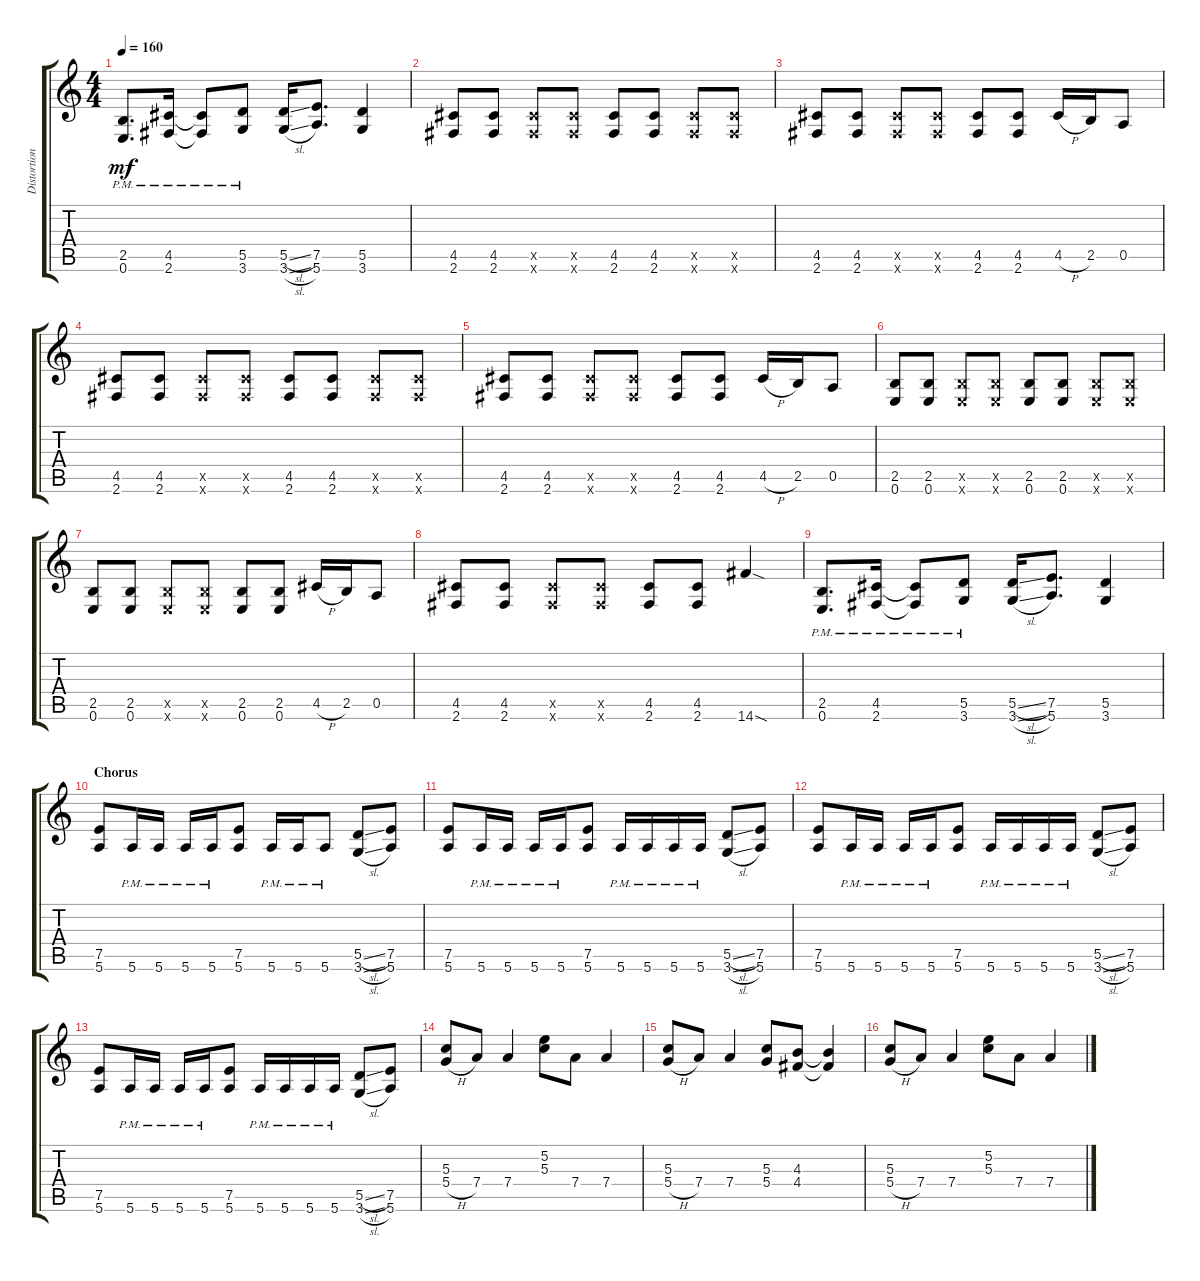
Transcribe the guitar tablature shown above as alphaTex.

\track ("Distortion Guitar" "Distortion") {instrument distortionguitar}
\staff {score tabs}
\tuning (E4 B3 G3 D3 A2 E2) {hide}
\ts (4 4)
\tempo 160
\clef g2
\ks c
(2.5{pm} 0.6{pm}).8{d dy mf} (4.5{pm} 2.6{pm}).16 (4.5{pm t} 2.6{pm t}).8 (5.5{pm} 3.6{pm}).8 (5.5{sl} 3.6{sl}).16 (7.5 5.6).8{d} (5.5 3.6).4 |
(4.5 2.6).8 (4.5 2.6).8 (4.5{x} 2.6{x}).8 (4.5{x} 2.6{x}).8 (4.5 2.6).8 (4.5 2.6).8 (4.5{x} 2.6{x}).8 (4.5{x} 2.6{x}).8 |
(4.5 2.6).8 (4.5 2.6).8 (4.5{x} 2.6{x}).8 (4.5{x} 2.6{x}).8 (4.5 2.6).8 (4.5 2.6).8 4.5{h}.16 2.5.16 0.5.8 |
(4.5 2.6).8 (4.5 2.6).8 (4.5{x} 2.6{x}).8 (4.5{x} 2.6{x}).8 (4.5 2.6).8 (4.5 2.6).8 (4.5{x} 2.6{x}).8 (4.5{x} 2.6{x}).8 |
(4.5 2.6).8 (4.5 2.6).8 (4.5{x} 2.6{x}).8 (4.5{x} 2.6{x}).8 (4.5 2.6).8 (4.5 2.6).8 4.5{h}.16 2.5.16 0.5.8 |
(2.5 0.6).8 (2.5 0.6).8 (2.5{x} 0.6{x}).8 (2.5{x} 0.6{x}).8 (2.5 0.6).8 (2.5 0.6).8 (2.5{x} 0.6{x}).8 (2.5{x} 0.6{x}).8 |
(2.5 0.6).8 (2.5 0.6).8 (2.5{x} 0.6{x}).8 (2.5{x} 0.6{x}).8 (2.5 0.6).8 (2.5 0.6).8 4.5{h}.16 2.5.16 0.5.8 |
(4.5 2.6).8 (4.5 2.6).8 (4.5{x} 2.6{x}).8 (4.5{x} 2.6{x}).8 (4.5 2.6).8 (4.5 2.6).8 14.6{sod}.4 |
(2.5{pm} 0.6{pm}).8{d} (4.5{pm} 2.6{pm}).16 (4.5{pm t} 2.6{pm t}).8 (5.5{pm} 3.6{pm}).8 (5.5{sl} 3.6{sl}).16 (7.5 5.6).8{d} (5.5 3.6).4 |
\section ("" "Chorus")
(7.5 5.6).8 5.6{pm}.16 5.6{pm}.16 5.6{pm}.16 5.6{pm}.16 (7.5 5.6).8 5.6{pm}.16 5.6{pm}.16 5.6{pm}.8 (5.5{sl} 3.6{sl}).8 (7.5 5.6).8 |
(7.5 5.6).8 5.6{pm}.16 5.6{pm}.16 5.6{pm}.16 5.6{pm}.16 (7.5 5.6).8 5.6{pm}.16 5.6{pm}.16 5.6{pm}.16 5.6{pm}.16 (5.5{sl} 3.6{sl}).8 (7.5 5.6).8 |
(7.5 5.6).8 5.6{pm}.16 5.6{pm}.16 5.6{pm}.16 5.6{pm}.16 (7.5 5.6).8 5.6{pm}.16 5.6{pm}.16 5.6{pm}.16 5.6{pm}.16 (5.5{sl} 3.6{sl}).8 (7.5 5.6).8 |
(7.5 5.6).8 5.6{pm}.16 5.6{pm}.16 5.6{pm}.16 5.6{pm}.16 (7.5 5.6).8 5.6{pm}.16 5.6{pm}.16 5.6{pm}.16 5.6{pm}.16 (5.5{sl} 3.6{sl}).8 (7.5 5.6).8 |
(5.3 5.4{h}).8 7.4.8 7.4.4 (5.2 5.3).8 7.4.8 7.4.4 |
(5.3 5.4{h}).8 7.4.8 7.4.4 (5.3 5.4).8 (4.3 4.4).8 (4.3{t} 4.4{t}).4 |
(5.3 5.4{h}).8 7.4.8 7.4.4 (5.2 5.3).8 7.4.8 7.4.4
